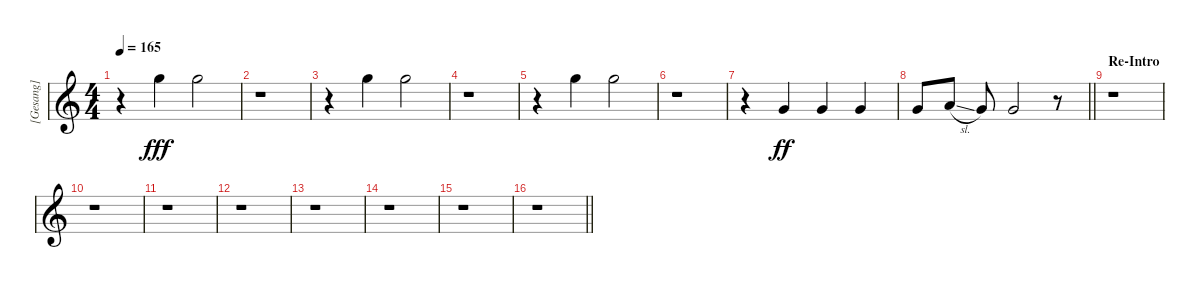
\track ("[Gesang]" "[Gesang]") {instrument tenorsax}
\staff {score}
\tuning (E4 B3 G3 D3 A2 E2) {hide}
\ts (4 4)
\tempo 165
\clef g2
\ks c
r.4{dy ff} 15.1.4{dy fff} 15.1.2 |
r.1 |
r.4 15.1.4 15.1.2 |
r.1 |
r.4 15.1.4 15.1.2 |
r.1 |
r.4 3.1.4{dy ff} 3.1.4 3.1.4 |
\barLineRight lightlight
3.1.8 5.1{sl}.8 3.1.8 3.1.2 r.8 |
\section ("" "Re-Intro")
r.1 |
r.1 |
r.1 |
r.1 |
r.1 |
r.1 |
r.1 |
\barLineRight lightlight
r.1
